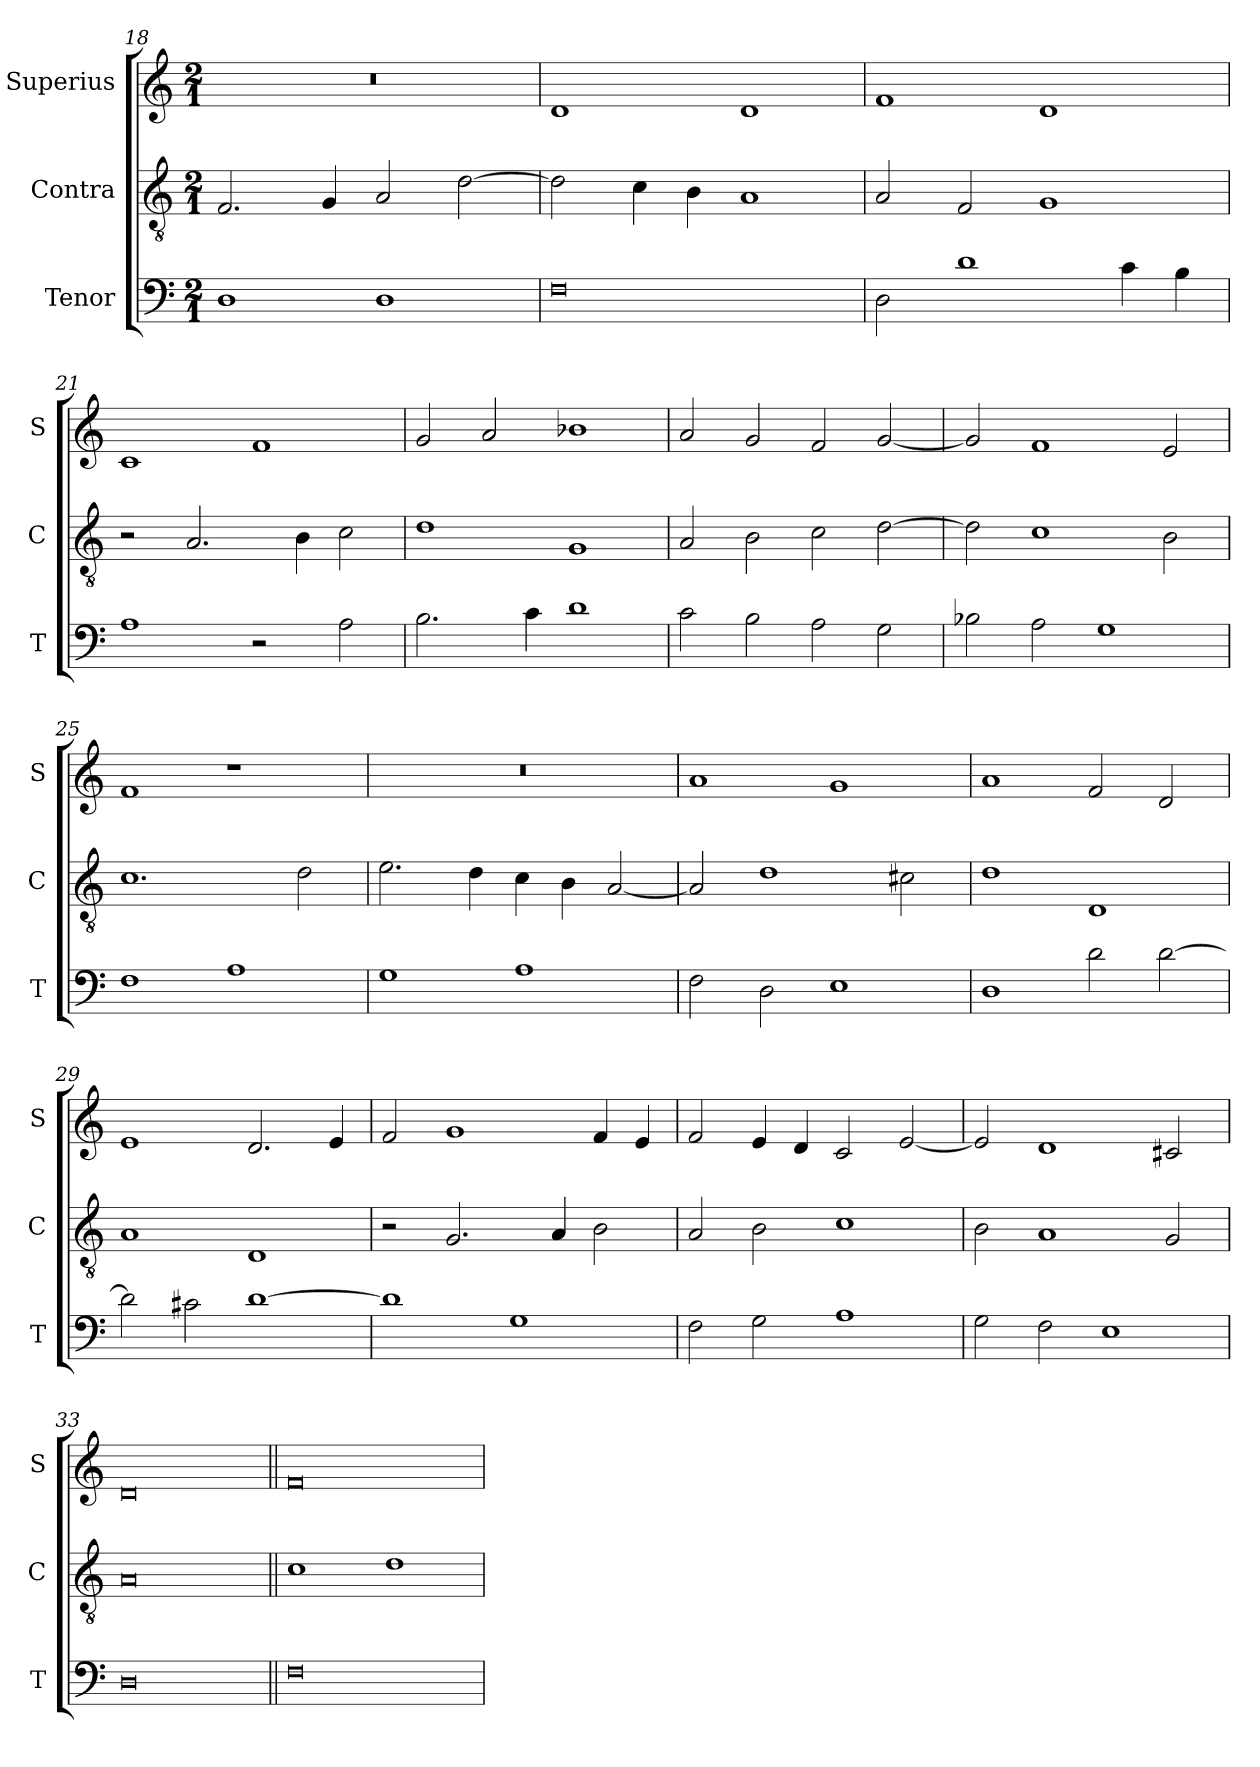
**kern	**kern	**kern
*part3	*part2	*part1
*staff3	*staff2	*staff1
*I"Tenor	*I"Contra	*I"Superius
*I'T	*I'C	*I'S
*clefF4	*clefGv2	*clefG2
*k[]	*k[]	*k[]
*M2/1	*M2/1	*M2/1
=18	=18	=18
1D	2.F/	0r
.	4G/	.
1D	2A/	.
.	[2d\	.
=19	=19	=19
0F	2d\]	1d
.	4c\	.
.	4B\	.
.	1A	1d
=20	=20	=20
2D\	2A/	1f
1d	2F/	.
.	1G	1d
4c\	.	.
4B\	.	.
=21	=21	=21
1A	2r	1c
.	2.A/	.
2r	.	1f
.	4B\	.
2A\	2c\	.
=22	=22	=22
2.B\	1d	2g/
.	.	2a/
4c\	.	.
1d	1G	1b-X
=23	=23	=23
2c\	2A/	2a/
2B\	2B\	2g/
2A\	2c\	2f/
2G\	[2d\	[2g/
=24	=24	=24
2B-X\	2d\]	2g/]
2A\	1c	1f
1G	.	.
.	2B\	2e/
=25	=25	=25
1F	1.c	1f
1A	.	1r
.	2d\	.
=26	=26	=26
1G	2.e\	0r
.	4d\	.
1A	4c\	.
.	4B\	.
.	[2A/	.
=27	=27	=27
2F\	2A/]	1a
2D\	1d	.
1E	.	1g
.	2c#X\	.
=28	=28	=28
1D	1d	1a
2d\	1D	2f/
[2d\	.	2d/
=29	=29	=29
2d\]	1A	1e
2c#X\	.	.
[1d	1D	2.d/
.	.	4e/
=30	=30	=30
1d]	2r	2f/
.	2.G/	1g
1G	.	.
.	4A/	.
.	2B\	4f/
.	.	4e/
=31	=31	=31
2F\	2A/	2f/
2G\	2B\	4e/
.	.	4d/
1A	1c	2c/
.	.	[2e/
=32	=32	=32
2G\	2B\	2e/]
2F\	1A	1d
1E	.	.
.	2G/	2c#X/
=33	=33	=33
0D	0A	0d
=34||	=34||	=34||
0F	1c	0f
.	1d	.
=	=	=
*-	*-	*-
